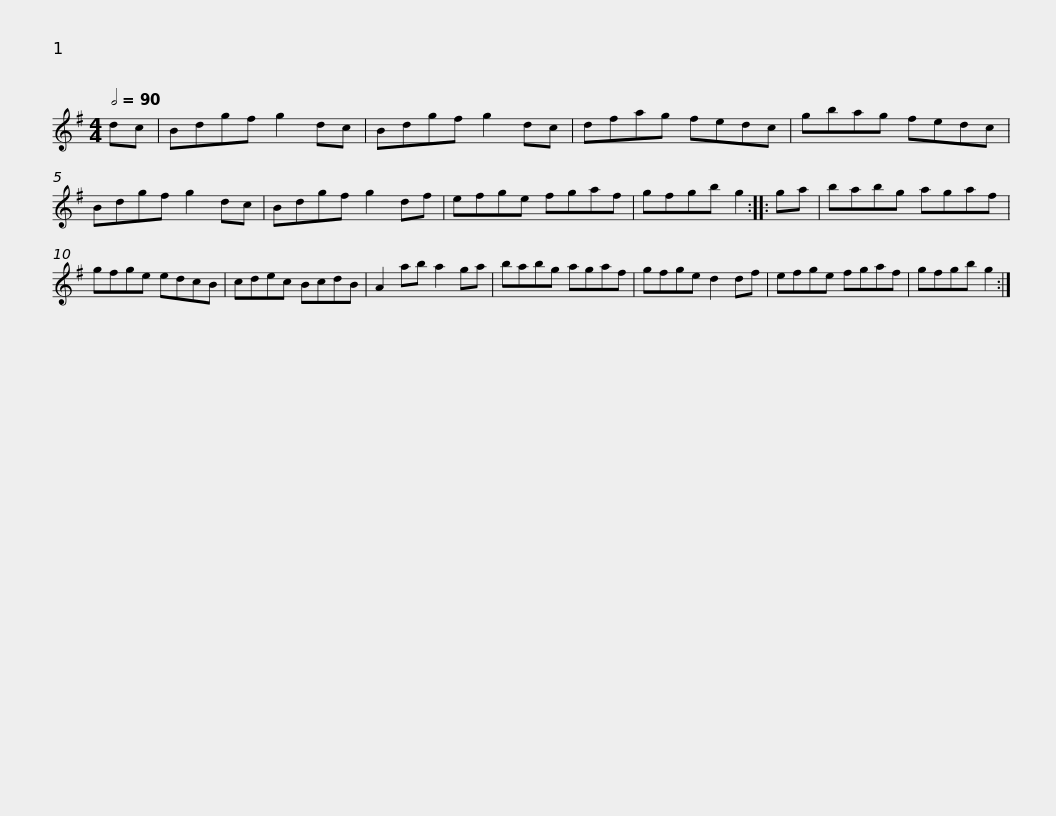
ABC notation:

X:1
L:1/8
Q:1/2=90
M:4/4
I:linebreak $
K:G
V:1 treble
V:1
 dc | Bdgf g2 dc | Bdgf g2 dc | dfag fedc | gbag fedc | %5
 Bdgf g2 dc |$ Bdgf g2 df | efge fgaf | gfgb g2 :: ga | %10
 babg agaf | gfge edcB |$ cdec BcdB | A2 ab a2 ga | babg agaf | %15
 gfge d2 df | efge fgaf | gfgb g2 :| %18
